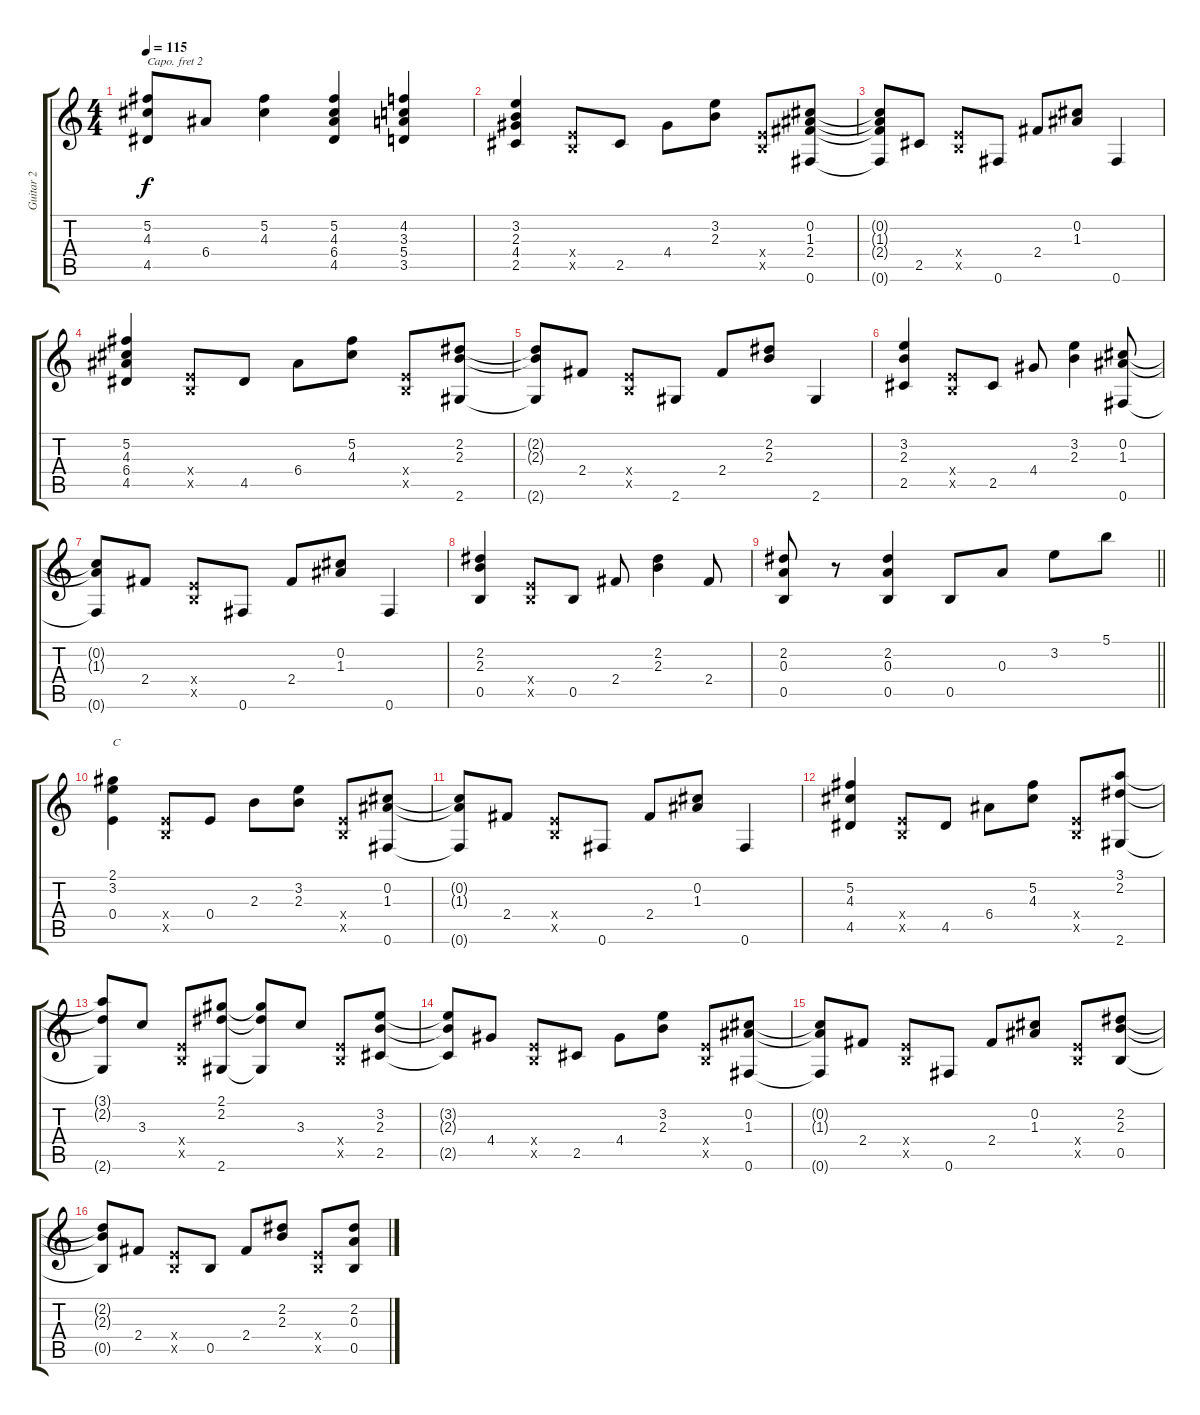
\track ("Guitar 2" "Guitar 2") {instrument acousticguitarnylon}
\staff {score tabs}
\capo 2
\tuning (E4 B3 G3 D3 A2 E2) {hide}
\ts (4 4)
\tempo 115
\clef g2
\ks c
(5.2{t} 4.3{t} 4.5{t}).8{dy f} 6.4.8 (5.2 4.3).4 (5.2 4.3 6.4 4.5).4 (4.2 3.3 5.4 3.5).4 |
(3.2 2.3 4.4 2.5).4 (0.4{x} 0.5{x}).8 2.5.8 4.4.8 (3.2 2.3).8 (0.4{x} 0.5{x}).8 (0.2 1.3 2.4 0.6).8 |
(0.2{t} 1.3{t} 2.4{t} 0.6{t}).8 2.5.8 (0.4{x} 0.5{x}).8 0.6.8 2.4.8 (0.2 1.3).8 0.6.4 |
(5.2 4.3 6.4 4.5).4 (0.4{x} 0.5{x}).8 4.5.8 6.4.8 (5.2 4.3).8 (0.4{x} 0.5{x}).8 (2.2 2.3 2.6).8 |
(2.2{t} 2.3{t} 2.6{t}).8 2.4.8 (0.4{x} 0.5{x}).8 2.6.8 2.4.8 (2.2 2.3).8 2.6.4 |
(3.2 2.3 2.5).4 (0.4{x} 0.5{x}).8 2.5.8 4.4.8 (3.2 2.3).4 (0.2 1.3 0.6).8 |
(0.2{t} 1.3{t} 0.6{t}).8 2.4.8 (0.4{x} 0.5{x}).8 0.6.8 2.4.8 (0.2 1.3).8 0.6.4 |
(2.2 2.3 0.5).4 (0.4{x} 0.5{x}).8 0.5.8 2.4.8 (2.2 2.3).4 2.4.8 |
\barLineRight lightlight
(2.2 0.3 0.5).8 r.8 (2.2 0.3 0.5).4 0.5.8 0.3.8 3.2.8 5.1.8 |
(2.1 3.2 0.4).4{txt "C"} (0.4{x} 0.5{x}).8 0.4.8 2.3.8 (3.2 2.3).8 (0.4{x} 0.5{x}).8 (0.2 1.3 0.6).8 |
(0.2{t} 1.3{t} 0.6{t}).8 2.4.8 (0.4{x} 0.5{x}).8 0.6.8 2.4.8 (0.2 1.3).8 0.6.4 |
(5.2 4.3 4.5).4 (0.4{x} 0.5{x}).8 4.5.8 6.4.8 (5.2 4.3).8 (0.4{x} 0.5{x}).8 (3.1 2.2 2.6).8 |
(3.1{t} 2.2{t} 2.6{t}).8 3.3.8 (0.4{x} 0.5{x}).8 (2.1 2.2 2.6).8 (2.1{t} 2.2{t} 2.6{t}).8 3.3.8 (0.4{x} 0.5{x}).8 (3.2 2.3 2.5).8 |
(3.2{t} 2.3{t} 2.5{t}).8 4.4.8 (0.4{x} 0.5{x}).8 2.5.8 4.4.8 (3.2 2.3).8 (0.4{x} 0.5{x}).8 (0.2 1.3 0.6).8 |
(0.2{t} 1.3{t} 0.6{t}).8 2.4.8 (0.4{x} 0.5{x}).8 0.6.8 2.4.8 (0.2 1.3).8 (0.4{x} 0.5{x}).8 (2.2 2.3 0.5).8 |
(2.2{t} 2.3{t} 0.5{t}).8 2.4.8 (0.4{x} 0.5{x}).8 0.5.8 2.4.8 (2.2 2.3).8 (0.4{x} 0.5{x}).8 (2.2 0.3 0.5).8
